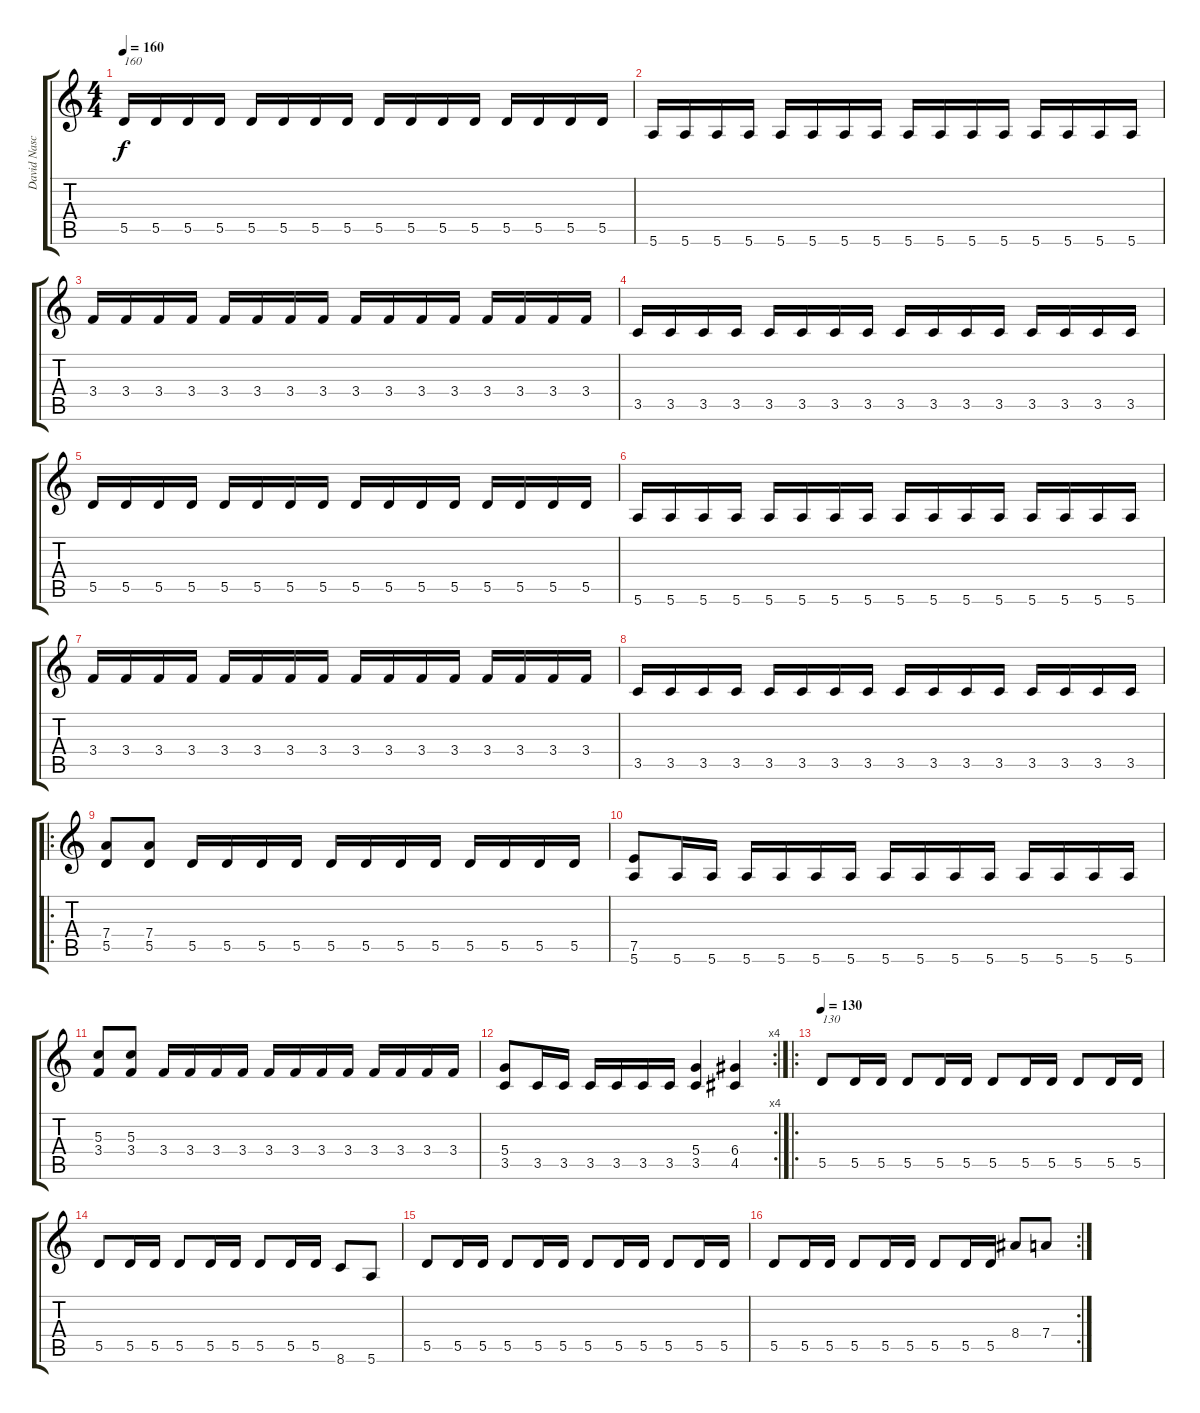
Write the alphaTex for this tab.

\track ("David Nascimento" "David Nasc") {instrument distortionguitar}
\staff {score tabs}
\tuning (E4 B3 G3 D3 A2 E2) {hide}
\ts (4 4)
\tempo 160
\clef g2
\ks c
5.5.16{txt "160" dy f} 5.5.16 5.5.16 5.5.16 5.5.16 5.5.16 5.5.16 5.5.16 5.5.16 5.5.16 5.5.16 5.5.16 5.5.16 5.5.16 5.5.16 5.5.16 |
5.6.16 5.6.16 5.6.16 5.6.16 5.6.16 5.6.16 5.6.16 5.6.16 5.6.16 5.6.16 5.6.16 5.6.16 5.6.16 5.6.16 5.6.16 5.6.16 |
3.4.16 3.4.16 3.4.16 3.4.16 3.4.16 3.4.16 3.4.16 3.4.16 3.4.16 3.4.16 3.4.16 3.4.16 3.4.16 3.4.16 3.4.16 3.4.16 |
3.5.16 3.5.16 3.5.16 3.5.16 3.5.16 3.5.16 3.5.16 3.5.16 3.5.16 3.5.16 3.5.16 3.5.16 3.5.16 3.5.16 3.5.16 3.5.16 |
5.5.16 5.5.16 5.5.16 5.5.16 5.5.16 5.5.16 5.5.16 5.5.16 5.5.16 5.5.16 5.5.16 5.5.16 5.5.16 5.5.16 5.5.16 5.5.16 |
5.6.16 5.6.16 5.6.16 5.6.16 5.6.16 5.6.16 5.6.16 5.6.16 5.6.16 5.6.16 5.6.16 5.6.16 5.6.16 5.6.16 5.6.16 5.6.16 |
3.4.16 3.4.16 3.4.16 3.4.16 3.4.16 3.4.16 3.4.16 3.4.16 3.4.16 3.4.16 3.4.16 3.4.16 3.4.16 3.4.16 3.4.16 3.4.16 |
3.5.16 3.5.16 3.5.16 3.5.16 3.5.16 3.5.16 3.5.16 3.5.16 3.5.16 3.5.16 3.5.16 3.5.16 3.5.16 3.5.16 3.5.16 3.5.16 |
\ro
(7.4 5.5).8 (7.4 5.5).8 5.5.16 5.5.16 5.5.16 5.5.16 5.5.16 5.5.16 5.5.16 5.5.16 5.5.16 5.5.16 5.5.16 5.5.16 |
(7.5 5.6).8 5.6.16 5.6.16 5.6.16 5.6.16 5.6.16 5.6.16 5.6.16 5.6.16 5.6.16 5.6.16 5.6.16 5.6.16 5.6.16 5.6.16 |
(5.3 3.4).8 (5.3 3.4).8 3.4.16 3.4.16 3.4.16 3.4.16 3.4.16 3.4.16 3.4.16 3.4.16 3.4.16 3.4.16 3.4.16 3.4.16 |
\rc 4
(5.4 3.5).8 3.5.16 3.5.16 3.5.16 3.5.16 3.5.16 3.5.16 (5.4 3.5).4 (6.4 4.5).4 |
\ro
\tempo 130
5.5.8{txt "130"} 5.5.16 5.5.16 5.5.8 5.5.16 5.5.16 5.5.8 5.5.16 5.5.16 5.5.8 5.5.16 5.5.16 |
5.5.8 5.5.16 5.5.16 5.5.8 5.5.16 5.5.16 5.5.8 5.5.16 5.5.16 8.6.8 5.6.8 |
5.5.8 5.5.16 5.5.16 5.5.8 5.5.16 5.5.16 5.5.8 5.5.16 5.5.16 5.5.8 5.5.16 5.5.16 |
\rc 2
5.5.8 5.5.16 5.5.16 5.5.8 5.5.16 5.5.16 5.5.8 5.5.16 5.5.16 8.4.8 7.4.8
